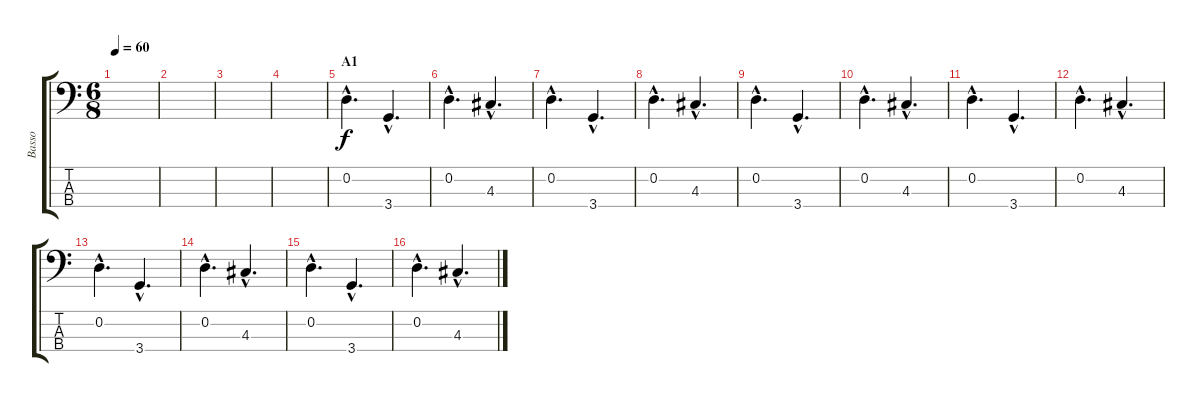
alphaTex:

\track ("Basso" "Basso") {instrument acousticbass}
\staff {score tabs}
\tuning (G2 D2 A1 E1) {hide}
\ts (6 8)
\tempo 60
\clef f4
\ks c
|
|
|
|
\section ("" "A1")
0.2{hac}.4{d} 3.4{hac}.4{d} |
0.2{hac}.4{d} 4.3{hac}.4{d} |
0.2{hac}.4{d} 3.4{hac}.4{d} |
0.2{hac}.4{d} 4.3{hac}.4{d} |
0.2{hac}.4{d} 3.4{hac}.4{d} |
0.2{hac}.4{d} 4.3{hac}.4{d} |
0.2{hac}.4{d} 3.4{hac}.4{d} |
0.2{hac}.4{d} 4.3{hac}.4{d} |
0.2{hac}.4{d} 3.4{hac}.4{d} |
0.2{hac}.4{d} 4.3{hac}.4{d} |
0.2{hac}.4{d} 3.4{hac}.4{d} |
0.2{hac}.4{d} 4.3{hac}.4{d}
